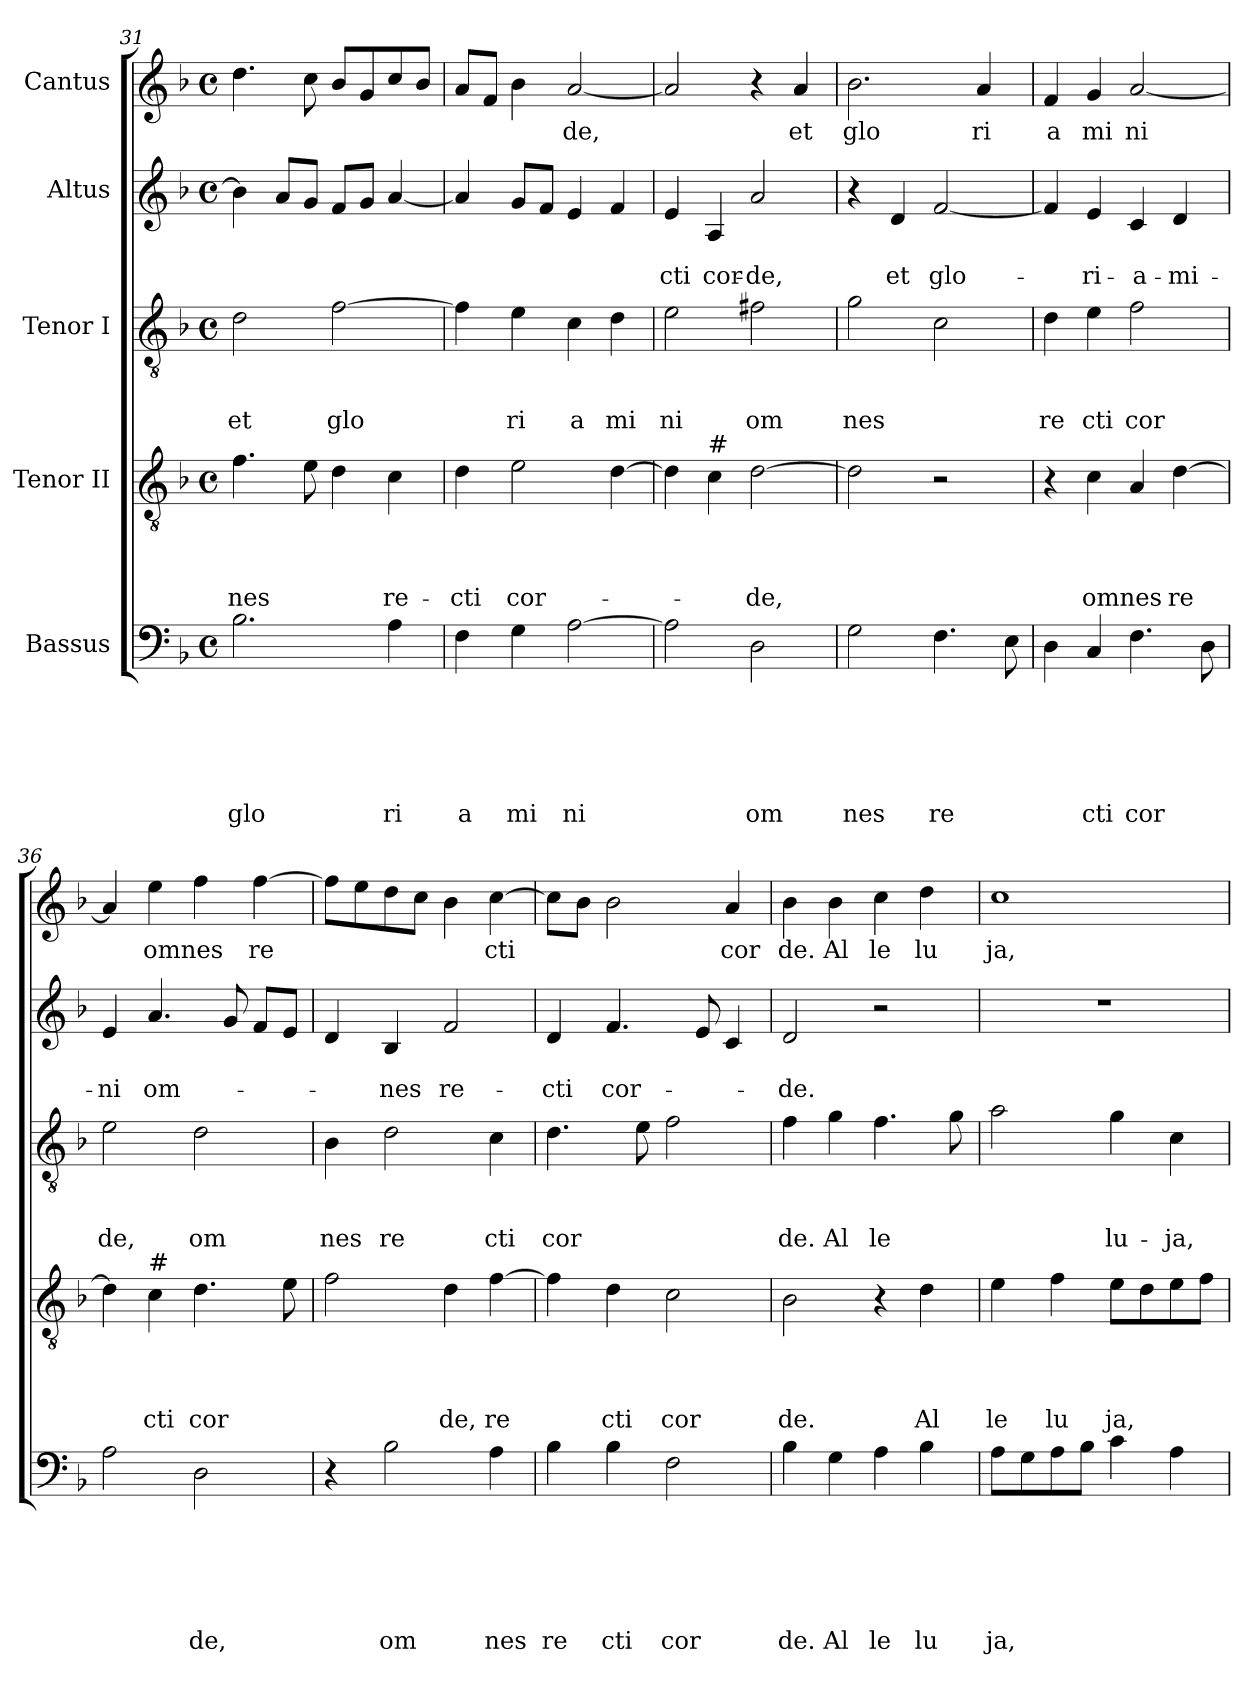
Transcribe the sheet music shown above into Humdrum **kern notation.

**kern	**text	**text	**text	**text	**text	**text	**kern	**text	**text	**text	**text	**kern	**text	**text	**text	**kern	**text	**text	**kern	**text
*part5	*part5	*part5	*part5	*part5	*part5	*part5	*part4	*part4	*part4	*part4	*part4	*part3	*part3	*part3	*part3	*part2	*part2	*part2	*part1	*part1
*staff5	*staff5	*staff5	*staff5	*staff5	*staff5	*staff5	*staff4	*staff4	*staff4	*staff4	*staff4	*staff3	*staff3	*staff3	*staff3	*staff2	*staff2	*staff2	*staff1	*staff1
*I"Bassus	*	*	*	*	*	*	*I"Tenor II	*	*	*	*	*I"Tenor I	*	*	*	*I"Altus	*	*	*I"Cantus	*
*clefF4	*	*	*	*	*	*	*clefGv2	*	*	*	*	*clefGv2	*	*	*	*clefG2	*	*	*clefG2	*
*k[b-]	*	*	*	*	*	*	*k[b-]	*	*	*	*	*k[b-]	*	*	*	*k[b-]	*	*	*k[b-]	*
*F:	*	*	*	*	*	*	*F:	*	*	*	*	*F:	*	*	*	*F:	*	*	*F:	*
*M4/4	*	*	*	*	*	*	*M4/4	*	*	*	*	*M4/4	*	*	*	*M4/4	*	*	*M4/4	*
*met(c)	*	*	*	*	*	*	*met(c)	*	*	*	*	*met(c)	*	*	*	*met(c)	*	*	*met(c)	*
=31	=31	=31	=31	=31	=31	=31	=31	=31	=31	=31	=31	=31	=31	=31	=31	=31	=31	=31	=31	=31
!	!	!	!	!	!	!LO:LY:b	!	!	!	!	!LO:LY:b	!	!	!	!LO:LY:b	!	!	!	!	!
2.B-\	.	.	.	.	.	glo	4.f\	.	.	.	-nes	2d\	.	.	et	4b-\]	.	.	4.dd\	.
.	.	.	.	.	.	.	.	.	.	.	.	.	.	.	.	8a/L	.	.	.	.
.	.	.	.	.	.	.	8e\	.	.	.	.	.	.	.	.	8g/J	.	.	8cc\	.
!	!	!	!	!	!	!	!	!	!	!	!	!	!	!	!LO:LY:b	!	!	!	!	!
.	.	.	.	.	.	.	4d\	.	.	.	.	[>2f\	.	.	glo	8f/L	.	.	8b-/L	.
.	.	.	.	.	.	.	.	.	.	.	.	.	.	.	.	8g/J	.	.	8g/	.
!	!	!	!	!	!	!LO:LY:b	!	!	!	!	!LO:LY:b	!	!	!	!	!	!	!	!	!
4A\	.	.	.	.	.	ri	4c\	.	.	.	re-	.	.	.	.	[<4a/	.	.	8cc/	.
.	.	.	.	.	.	.	.	.	.	.	.	.	.	.	.	.	.	.	8b-/J	.
=32	=32	=32	=32	=32	=32	=32	=32	=32	=32	=32	=32	=32	=32	=32	=32	=32	=32	=32	=32	=32
!	!	!	!	!	!	!LO:LY:b	!	!	!	!	!LO:LY:b	!	!	!	!	!	!	!	!	!
4F\	.	.	.	.	.	a	4d\	.	.	.	-cti	4f\]	.	.	.	4a/]	.	.	8a/L	.
.	.	.	.	.	.	.	.	.	.	.	.	.	.	.	.	.	.	.	8f/J	.
!	!	!	!	!	!	!LO:LY:b	!	!	!	!	!LO:LY:b	!	!	!	!LO:LY:b	!	!	!	!	!
4G\	.	.	.	.	.	mi	2e\	.	.	.	cor-	4e\	.	.	ri	8g/L	.	.	4b-\	.
.	.	.	.	.	.	.	.	.	.	.	.	.	.	.	.	8f/J	.	.	.	.
!	!	!	!	!	!	!LO:LY:b	!	!	!	!	!	!	!	!	!LO:LY:b	!	!	!	!	!LO:LY:b
[<2A\	.	.	.	.	.	ni	.	.	.	.	.	4c\	.	.	a	4e/	.	.	[<2a/	de,
!	!	!	!	!	!	!	!	!	!	!	!	!	!	!	!LO:LY:b	!	!	!	!	!
.	.	.	.	.	.	.	[<4d\	.	.	.	.	4d\	.	.	mi	4f/	.	.	.	.
!!LO:LB:g=z
=33	=33	=33	=33	=33	=33	=33	=33	=33	=33	=33	=33	=33	=33	=33	=33	=33	=33	=33	=33	=33
!	!	!	!	!	!	!	!	!	!	!	!	!	!	!	!LO:LY:b	!	!	!LO:LY:b	!	!
2A\]	.	.	.	.	.	.	4d\]	.	.	.	.	2e\	.	.	ni	4e/	.	cti	2a/]	.
!	!	!	!	!	!	!	!LO:TX:a:t=#	!	!	!	!	!	!	!	!	!	!	!	!	!
!	!	!	!	!	!	!	!	!	!	!	!	!	!	!	!	!	!	!LO:LY:b	!	!
.	.	.	.	.	.	.	4c\	.	.	.	.	.	.	.	.	4A/	.	cor-	.	.
!	!	!	!	!	!	!LO:LY:b	!	!	!	!	!LO:LY:b	!	!	!	!LO:LY:b	!	!	!LO:LY:b	!	!
2D\	.	.	.	.	.	om	[>2d\	.	.	.	-de,	2f#X\	.	.	om	2a/	.	-de,	4r	.
!	!	!	!	!	!	!	!	!	!	!	!	!	!	!	!	!	!	!	!	!LO:LY:b
.	.	.	.	.	.	.	.	.	.	.	.	.	.	.	.	.	.	.	4a/	et
=34	=34	=34	=34	=34	=34	=34	=34	=34	=34	=34	=34	=34	=34	=34	=34	=34	=34	=34	=34	=34
!	!	!	!	!	!	!LO:LY:b	!	!	!	!	!	!	!	!	!LO:LY:b	!	!	!	!	!LO:LY:b
2G\	.	.	.	.	.	nes	2d\]	.	.	.	.	2g\	.	.	nes	4r	.	.	2.b-\	glo
!	!	!	!	!	!	!	!	!	!	!	!	!	!	!	!	!	!	!LO:LY:b	!	!
.	.	.	.	.	.	.	.	.	.	.	.	.	.	.	.	4d/	.	et	.	.
!	!	!	!	!	!	!LO:LY:b	!	!	!	!	!	!	!	!	!	!	!	!LO:LY:b	!	!
4.F\	.	.	.	.	.	re	2r	.	.	.	.	2c\	.	.	.	[<2f/	.	glo-	.	.
!	!	!	!	!	!	!	!	!	!	!	!	!	!	!	!	!	!	!	!	!LO:LY:b
.	.	.	.	.	.	.	.	.	.	.	.	.	.	.	.	.	.	.	4a/	ri
8E\	.	.	.	.	.	.	.	.	.	.	.	.	.	.	.	.	.	.	.	.
=35	=35	=35	=35	=35	=35	=35	=35	=35	=35	=35	=35	=35	=35	=35	=35	=35	=35	=35	=35	=35
!	!	!	!	!	!	!	!	!	!	!	!	!	!	!	!LO:LY:b	!	!	!	!	!LO:LY:b
4D\	.	.	.	.	.	.	4r	.	.	.	.	4d\	.	.	re	4f/]	.	.	4f/	a
!	!	!	!	!	!	!LO:LY:b	!	!	!	!	!LO:LY:b	!	!	!	!LO:LY:b	!	!	!LO:LY:b	!	!LO:LY:b
4C/	.	.	.	.	.	cti	4c\	.	.	.	omnes	4e\	.	.	cti	4e/	.	-ri-	4g/	mi
!	!	!	!	!	!	!LO:LY:b	!	!	!	!	!	!	!	!	!LO:LY:b	!	!	!LO:LY:b	!	!LO:LY:b
4.F\	.	.	.	.	.	cor	4A/	.	.	.	.	2f\	.	.	cor	4c/	.	-a-	[<2a/	ni
!	!	!	!	!	!	!	!	!	!	!	!LO:LY:b	!	!	!	!	!	!	!LO:LY:b	!	!
.	.	.	.	.	.	.	[>4d\	.	.	.	re	.	.	.	.	4d/	.	-mi-	.	.
8D\	.	.	.	.	.	.	.	.	.	.	.	.	.	.	.	.	.	.	.	.
=36	=36	=36	=36	=36	=36	=36	=36	=36	=36	=36	=36	=36	=36	=36	=36	=36	=36	=36	=36	=36
!	!	!	!	!	!	!	!	!	!	!	!	!	!	!	!LO:LY:b	!	!	!LO:LY:b	!	!
2A\	.	.	.	.	.	.	4d\]	.	.	.	.	2e\	.	.	de,	4e/	.	-ni	4a/]	.
!	!	!	!	!	!	!	!LO:TX:a:t=#	!	!	!	!	!	!	!	!	!	!	!	!	!
!	!	!	!	!	!	!	!	!	!	!	!LO:LY:b	!	!	!	!	!	!	!LO:LY:b	!	!LO:LY:b
.	.	.	.	.	.	.	4c\	.	.	.	cti	.	.	.	.	4.a/	.	om-	4ee\	omnes
!	!	!	!	!	!	!LO:LY:b	!	!	!	!	!LO:LY:b	!	!	!	!LO:LY:b	!	!	!	!	!
2D\	.	.	.	.	.	de,	4.d\	.	.	.	cor	2d\	.	.	om	.	.	.	4ff\	.
.	.	.	.	.	.	.	.	.	.	.	.	.	.	.	.	8g/	.	.	.	.
!	!	!	!	!	!	!	!	!	!	!	!	!	!	!	!	!	!	!	!	!LO:LY:b
.	.	.	.	.	.	.	.	.	.	.	.	.	.	.	.	8f/L	.	.	[>4ff\	re
.	.	.	.	.	.	.	8e\	.	.	.	.	.	.	.	.	8e/J	.	.	.	.
=37	=37	=37	=37	=37	=37	=37	=37	=37	=37	=37	=37	=37	=37	=37	=37	=37	=37	=37	=37	=37
!	!	!	!	!	!	!	!	!	!	!	!	!	!	!	!LO:LY:b	!	!	!	!	!
4r	.	.	.	.	.	.	2f\	.	.	.	.	4B-\	.	.	nes	4d/	.	.	8ff\L]	.
.	.	.	.	.	.	.	.	.	.	.	.	.	.	.	.	.	.	.	8ee\	.
!	!	!	!	!	!	!LO:LY:b	!	!	!	!	!	!	!	!	!LO:LY:b	!	!	!LO:LY:b	!	!
2B-\	.	.	.	.	.	om	.	.	.	.	.	2d\	.	.	re	4B-/	.	-nes	8dd\	.
.	.	.	.	.	.	.	.	.	.	.	.	.	.	.	.	.	.	.	8cc\J	.
!	!	!	!	!	!	!	!	!	!	!	!LO:LY:b	!	!	!	!	!	!	!LO:LY:b	!	!
.	.	.	.	.	.	.	4d\	.	.	.	de,	.	.	.	.	2f/	.	re-	4b-\	.
!	!	!	!	!	!	!LO:LY:b	!	!	!	!	!LO:LY:b	!	!	!	!LO:LY:b	!	!	!	!	!LO:LY:b
4A\	.	.	.	.	.	nes	[>4f\	.	.	.	re	4c\	.	.	cti	.	.	.	[>4cc\	cti
=38	=38	=38	=38	=38	=38	=38	=38	=38	=38	=38	=38	=38	=38	=38	=38	=38	=38	=38	=38	=38
!	!	!	!	!	!	!LO:LY:b	!	!	!	!	!	!	!	!	!LO:LY:b	!	!	!LO:LY:b	!	!
4B-\	.	.	.	.	.	re	4f\]	.	.	.	.	4.d\	.	.	cor	4d/	.	-cti	8cc\L]	.
.	.	.	.	.	.	.	.	.	.	.	.	.	.	.	.	.	.	.	8b-\J	.
!	!	!	!	!	!	!LO:LY:b	!	!	!	!	!LO:LY:b	!	!	!	!	!	!	!LO:LY:b	!	!
4B-\	.	.	.	.	.	cti	4d\	.	.	.	cti	.	.	.	.	4.f/	.	cor-	2b-\	.
.	.	.	.	.	.	.	.	.	.	.	.	8e\	.	.	.	.	.	.	.	.
!	!	!	!	!	!	!LO:LY:b	!	!	!	!	!LO:LY:b	!	!	!	!	!	!	!	!	!
2F\	.	.	.	.	.	cor	2c\	.	.	.	cor	2f\	.	.	.	.	.	.	.	.
.	.	.	.	.	.	.	.	.	.	.	.	.	.	.	.	8e/	.	.	.	.
!	!	!	!	!	!	!	!	!	!	!	!	!	!	!	!	!	!	!	!	!LO:LY:b
.	.	.	.	.	.	.	.	.	.	.	.	.	.	.	.	4c/	.	.	4a/	cor
=39	=39	=39	=39	=39	=39	=39	=39	=39	=39	=39	=39	=39	=39	=39	=39	=39	=39	=39	=39	=39
!	!	!	!	!	!	!LO:LY:b	!	!	!	!	!LO:LY:b	!	!	!	!LO:LY:b	!	!	!LO:LY:b	!	!LO:LY:b
4B-\	.	.	.	.	.	de.	2B-\	.	.	.	de.	4f\	.	.	de.	2d/	.	-de.	4b-\	de.
!	!	!	!	!	!	!LO:LY:b	!	!	!	!	!	!	!	!	!LO:LY:b	!	!	!	!	!LO:LY:b
4G\	.	.	.	.	.	Al	.	.	.	.	.	4g\	.	.	Al	.	.	.	4b-\	Al
!	!	!	!	!	!	!LO:LY:b	!	!	!	!	!	!	!	!	!LO:LY:b	!	!	!	!	!LO:LY:b
4A\	.	.	.	.	.	le	4r	.	.	.	.	4.f\	.	.	le	2r	.	.	4cc\	le
!	!	!	!	!	!	!LO:LY:b	!	!	!	!	!LO:LY:b	!	!	!	!	!	!	!	!	!LO:LY:b
4B-\	.	.	.	.	.	lu	4d\	.	.	.	Al	.	.	.	.	.	.	.	4dd\	lu
.	.	.	.	.	.	.	.	.	.	.	.	8g\	.	.	.	.	.	.	.	.
!!LO:PB:g=z
=40	=40	=40	=40	=40	=40	=40	=40	=40	=40	=40	=40	=40	=40	=40	=40	=40	=40	=40	=40	=40
!	!	!	!	!	!	!LO:LY:b	!	!	!	!	!LO:LY:b	!	!	!	!	!	!	!	!	!LO:LY:b
8A\L	.	.	.	.	.	ja,	4e\	.	.	.	le	2a\	.	.	.	1r	.	.	1cc	ja,
8G\	.	.	.	.	.	.	.	.	.	.	.	.	.	.	.	.	.	.	.	.
!	!	!	!	!	!	!	!	!	!	!	!LO:LY:b	!	!	!	!	!	!	!	!	!
8A\	.	.	.	.	.	.	4f\	.	.	.	lu	.	.	.	.	.	.	.	.	.
8B-\J	.	.	.	.	.	.	.	.	.	.	.	.	.	.	.	.	.	.	.	.
!	!	!	!	!	!	!	!	!	!	!	!LO:LY:b	!	!	!	!LO:LY:b	!	!	!	!	!
4c\	.	.	.	.	.	.	8e\L	.	.	.	ja,	4g\	.	.	lu-	.	.	.	.	.
.	.	.	.	.	.	.	8d\	.	.	.	.	.	.	.	.	.	.	.	.	.
!	!	!	!	!	!	!	!	!	!	!	!	!	!	!	!LO:LY:b	!	!	!	!	!
4A\	.	.	.	.	.	.	8e\	.	.	.	.	4c\	.	.	-ja,	.	.	.	.	.
.	.	.	.	.	.	.	8f\J	.	.	.	.	.	.	.	.	.	.	.	.	.
=	=	=	=	=	=	=	=	=	=	=	=	=	=	=	=	=	=	=	=	=
*-	*-	*-	*-	*-	*-	*-	*-	*-	*-	*-	*-	*-	*-	*-	*-	*-	*-	*-	*-	*-
